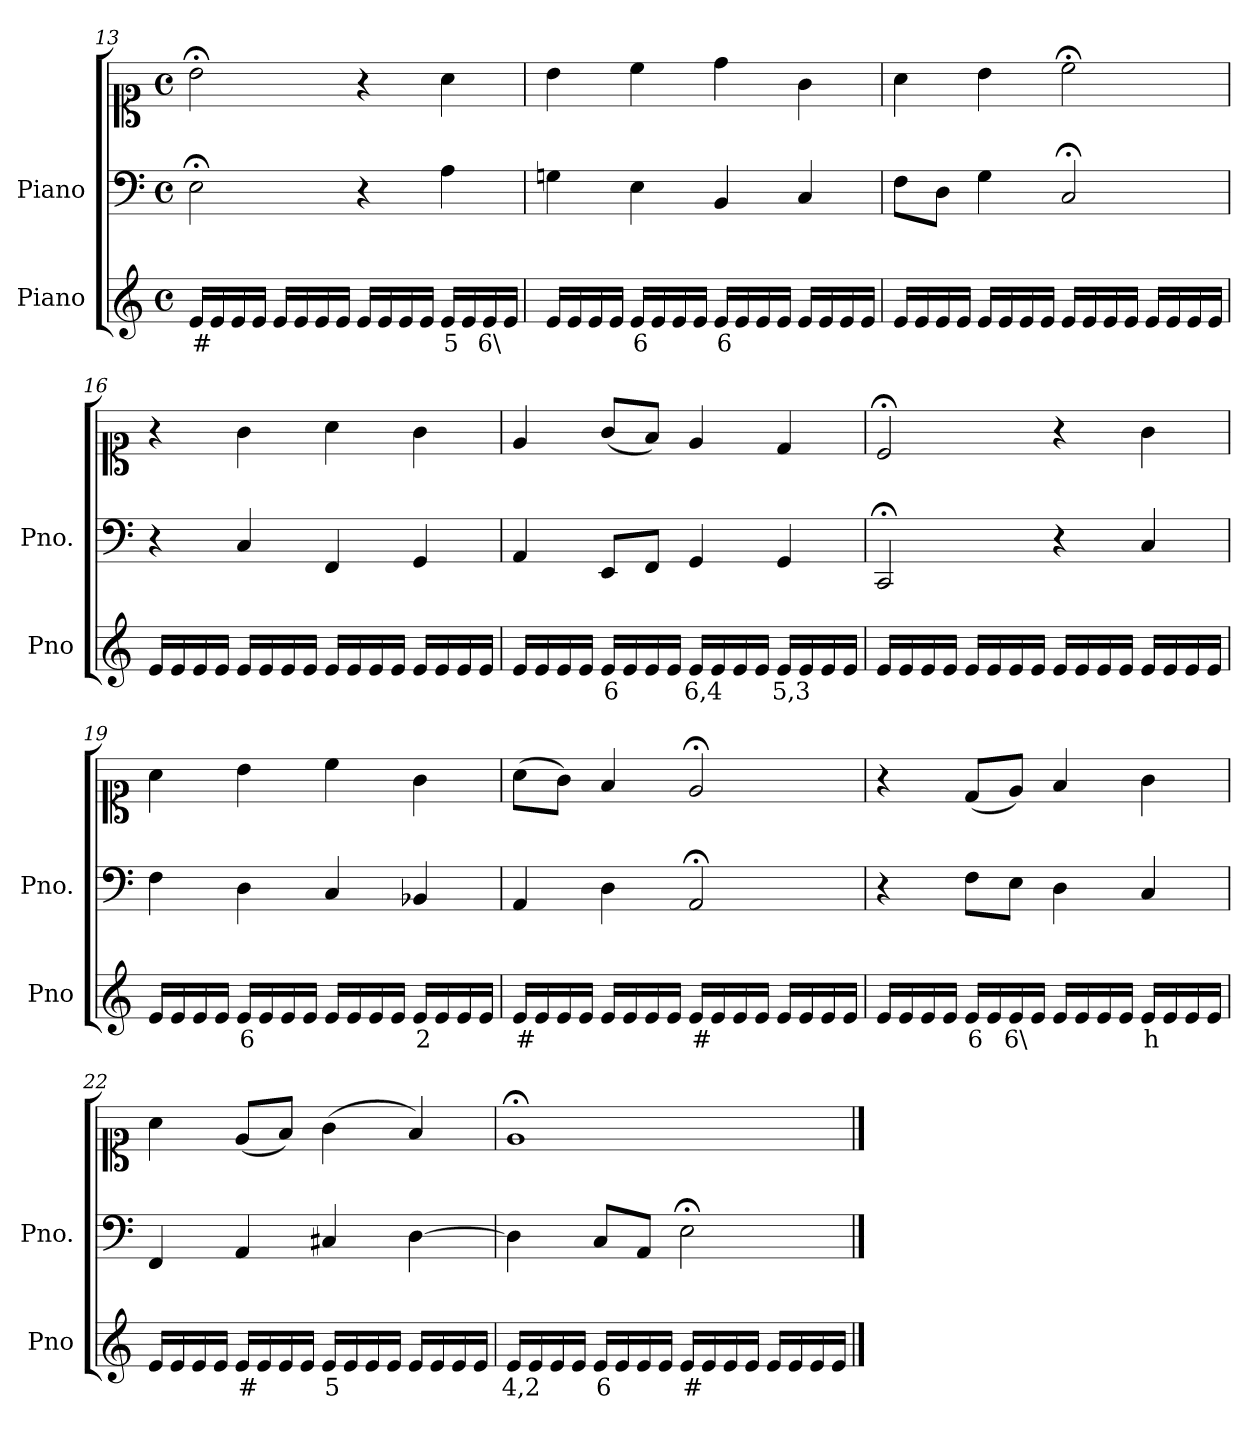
**kern	**text	**kern	**kern
*part2	*part2	*part1	*part1
*staff3	*staff3	*staff2	*staff1
*I"Piano	*	*I"Piano	*
*I'Pno	*	*I'Pno.	*
*clefG2	*	*clefF4	*clefC1
*k[]	*	*k[]	*k[]
*M4/4	*	*M4/4	*M4/4
*met(c)	*	*met(c)	*met(c)
=13	=13	=13	=13
!	!LO:LY:b	!	!
16e/LL	#	2E;<\	2b;<\
16e/	.	.	.
16e/	.	.	.
16e/JJ	.	.	.
16e/LL	.	.	.
16e/	.	.	.
16e/	.	.	.
16e/JJ	.	.	.
16e/LL	.	4r	4r
16e/	.	.	.
16e/	.	.	.
16e/JJ	.	.	.
!	!LO:LY:b	!	!
16e/LL	5	4A\	4a\
16e/	.	.	.
!	!LO:LY:b	!	!
16e/	6\	.	.
16e/JJ	.	.	.
=14	=14	=14	=14
16e/LL	.	4Gn\	4b\
16e/	.	.	.
16e/	.	.	.
16e/JJ	.	.	.
!	!LO:LY:b	!	!
16e/LL	6	4E\	4cc\
16e/	.	.	.
16e/	.	.	.
16e/JJ	.	.	.
!	!LO:LY:b	!	!
16e/LL	6	4BB/	4dd\
16e/	.	.	.
16e/	.	.	.
16e/JJ	.	.	.
16e/LL	.	4C/	4g\
16e/	.	.	.
16e/	.	.	.
16e/JJ	.	.	.
=15	=15	=15	=15
16e/LL	.	8F\L	4a\
16e/	.	.	.
16e/	.	8D\J	.
16e/JJ	.	.	.
16e/LL	.	4G\	4b\
16e/	.	.	.
16e/	.	.	.
16e/JJ	.	.	.
16e/LL	.	2C;</	2cc;<\
16e/	.	.	.
16e/	.	.	.
16e/JJ	.	.	.
16e/LL	.	.	.
16e/	.	.	.
16e/	.	.	.
16e/JJ	.	.	.
=16	=16	=16	=16
16e/LL	.	4r	4r
16e/	.	.	.
16e/	.	.	.
16e/JJ	.	.	.
16e/LL	.	4C/	4g\
16e/	.	.	.
16e/	.	.	.
16e/JJ	.	.	.
16e/LL	.	4FF/	4a\
16e/	.	.	.
16e/	.	.	.
16e/JJ	.	.	.
16e/LL	.	4GG/	4g\
16e/	.	.	.
16e/	.	.	.
16e/JJ	.	.	.
=17	=17	=17	=17
16e/LL	.	4AA/	4e/
16e/	.	.	.
16e/	.	.	.
16e/JJ	.	.	.
!	!LO:LY:b	!	!
16e/LL	6	8EE/L	(<8g/L
16e/	.	.	.
16e/	.	8FF/J	8f/J)
16e/JJ	.	.	.
!	!LO:LY:b	!	!
16e/LL	6,4	4GG/	4e/
16e/	.	.	.
16e/	.	.	.
16e/JJ	.	.	.
!	!LO:LY:b	!	!
16e/LL	5,3	4GG/	4d/
16e/	.	.	.
16e/	.	.	.
16e/JJ	.	.	.
=18	=18	=18	=18
16e/LL	.	2CC;</	2c;</
16e/	.	.	.
16e/	.	.	.
16e/JJ	.	.	.
16e/LL	.	.	.
16e/	.	.	.
16e/	.	.	.
16e/JJ	.	.	.
16e/LL	.	4r	4r
16e/	.	.	.
16e/	.	.	.
16e/JJ	.	.	.
16e/LL	.	4C/	4g\
16e/	.	.	.
16e/	.	.	.
16e/JJ	.	.	.
=19	=19	=19	=19
16e/LL	.	4F\	4a\
16e/	.	.	.
16e/	.	.	.
16e/JJ	.	.	.
!	!LO:LY:b	!	!
16e/LL	6	4D\	4b\
16e/	.	.	.
16e/	.	.	.
16e/JJ	.	.	.
16e/LL	.	4C/	4cc\
16e/	.	.	.
16e/	.	.	.
16e/JJ	.	.	.
!	!LO:LY:b	!	!
16e/LL	2	4BB-X/	4g\
16e/	.	.	.
16e/	.	.	.
16e/JJ	.	.	.
=20	=20	=20	=20
!	!LO:LY:b	!	!
16e/LL	#	4AA/	(>8a\L
16e/	.	.	.
16e/	.	.	8g\J)
16e/JJ	.	.	.
16e/LL	.	4D\	4f/
16e/	.	.	.
16e/	.	.	.
16e/JJ	.	.	.
!	!LO:LY:b	!	!
16e/LL	#	2AA;</	2e;</
16e/	.	.	.
16e/	.	.	.
16e/JJ	.	.	.
16e/LL	.	.	.
16e/	.	.	.
16e/	.	.	.
16e/JJ	.	.	.
=21	=21	=21	=21
16e/LL	.	4r	4r
16e/	.	.	.
16e/	.	.	.
16e/JJ	.	.	.
!	!LO:LY:b	!	!
16e/LL	6	8F\L	(<8d/L
16e/	.	.	.
!	!LO:LY:b	!	!
16e/	6\	8E\J	8e/J)
16e/JJ	.	.	.
16e/LL	.	4D\	4f/
16e/	.	.	.
16e/	.	.	.
16e/JJ	.	.	.
!	!LO:LY:b	!	!
16e/LL	h	4C/	4g\
16e/	.	.	.
16e/	.	.	.
16e/JJ	.	.	.
=22	=22	=22	=22
16e/LL	.	4FF/	4a\
16e/	.	.	.
16e/	.	.	.
16e/JJ	.	.	.
!	!LO:LY:b	!	!
16e/LL	#	4AA/	(<8e/L
16e/	.	.	.
16e/	.	.	8f/J)
16e/JJ	.	.	.
!	!LO:LY:b	!	!
16e/LL	5	4C#X/	(>4g\
16e/	.	.	.
16e/	.	.	.
16e/JJ	.	.	.
16e/LL	.	[4D\	4f/)
16e/	.	.	.
16e/	.	.	.
16e/JJ	.	.	.
=23	=23	=23	=23
!	!LO:LY:b	!	!
16e/LL	4,2	4D\]	1e;<
16e/	.	.	.
16e/	.	.	.
16e/JJ	.	.	.
!	!LO:LY:b	!	!
16e/LL	6	8C/L	.
16e/	.	.	.
16e/	.	8AA/J	.
16e/JJ	.	.	.
!	!LO:LY:b	!	!
16e/LL	#	2E;<\	.
16e/	.	.	.
16e/	.	.	.
16e/JJ	.	.	.
16e/LL	.	.	.
16e/	.	.	.
16e/	.	.	.
16e/JJ	.	.	.
==	==	==	==
*-	*-	*-	*-
